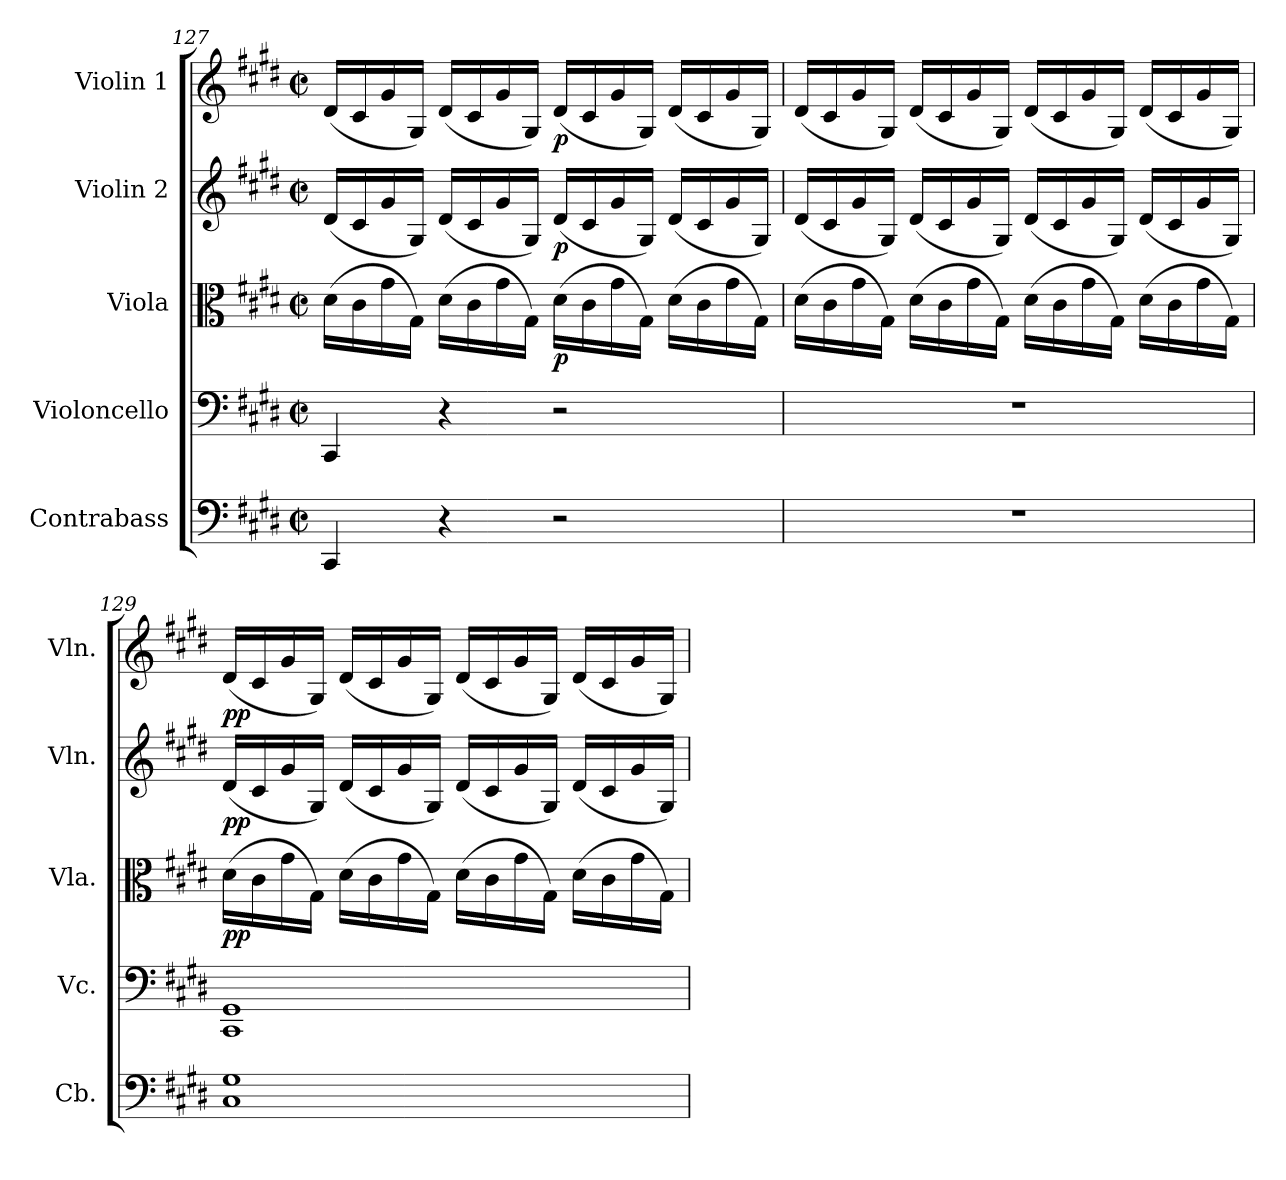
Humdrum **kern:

**kern	**dynam	**kern	**dynam	**kern	**dynam	**kern	**dynam	**kern	**dynam
*part5	*part5	*part4	*part4	*part3	*part3	*part2	*part2	*part1	*part1
*staff5	*staff5	*staff4	*staff4	*staff3	*staff3	*staff2	*staff2	*staff1	*staff1
*I"Contrabass	*	*I"Violoncello	*	*I"Viola	*	*I"Violin 2	*	*I"Violin 1	*
*I'Cb.	*	*I'Vc.	*	*I'Vla.	*	*I'Vln.	*	*I'Vln.	*
*clefF4	*	*clefF4	*	*clefC3	*	*clefG2	*	*clefG2	*
*ITrd7c12	*	*	*	*	*	*	*	*	*
*k[f#c#g#d#]	*	*k[f#c#g#d#]	*	*k[f#c#g#d#]	*	*k[f#c#g#d#]	*	*k[f#c#g#d#]	*
*M2/2	*	*M2/2	*	*M2/2	*	*M2/2	*	*M2/2	*
*met(c|)	*	*met(c|)	*	*met(c|)	*	*met(c|)	*	*met(c|)	*
=127	=127	=127	=127	=127	=127	=127	=127	=127	=127
4CCC#/	.	4CC#/	.	(16d#\LL	.	(16d#/LL	.	(16d#/LL	.
.	.	.	.	16c#\	.	16c#/	.	16c#/	.
.	.	.	.	16g#\	.	16g#/	.	16g#/	.
.	.	.	.	16G#\JJ)	.	16G#/JJ)	.	16G#/JJ)	.
4r	.	4r	.	(16d#\LL	.	(16d#/LL	.	(16d#/LL	.
.	.	.	.	16c#\	.	16c#/	.	16c#/	.
.	.	.	.	16g#\	.	16g#/	.	16g#/	.
.	.	.	.	16G#\JJ)	.	16G#/JJ)	.	16G#/JJ)	.
!	!	!	!	!	!LO:DY:b	!	!LO:DY:b	!	!LO:DY:b
2r	.	2r	.	(16d#\LL	p	(16d#/LL	p	(16d#/LL	p
.	.	.	.	16c#\	.	16c#/	.	16c#/	.
.	.	.	.	16g#\	.	16g#/	.	16g#/	.
.	.	.	.	16G#\JJ)	.	16G#/JJ)	.	16G#/JJ)	.
.	.	.	.	(16d#\LL	.	(16d#/LL	.	(16d#/LL	.
.	.	.	.	16c#\	.	16c#/	.	16c#/	.
.	.	.	.	16g#\	.	16g#/	.	16g#/	.
.	.	.	.	16G#\JJ)	.	16G#/JJ)	.	16G#/JJ)	.
!!LO:LB:g=z
=128	=128	=128	=128	=128	=128	=128	=128	=128	=128
1r	.	1r	.	(16d#\LL	.	(16d#/LL	.	(16d#/LL	.
.	.	.	.	16c#\	.	16c#/	.	16c#/	.
.	.	.	.	16g#\	.	16g#/	.	16g#/	.
.	.	.	.	16G#\JJ)	.	16G#/JJ)	.	16G#/JJ)	.
.	.	.	.	(16d#\LL	.	(16d#/LL	.	(16d#/LL	.
.	.	.	.	16c#\	.	16c#/	.	16c#/	.
.	.	.	.	16g#\	.	16g#/	.	16g#/	.
.	.	.	.	16G#\JJ)	.	16G#/JJ)	.	16G#/JJ)	.
.	.	.	.	(16d#\LL	.	(16d#/LL	.	(16d#/LL	.
.	.	.	.	16c#\	.	16c#/	.	16c#/	.
.	.	.	.	16g#\	.	16g#/	.	16g#/	.
.	.	.	.	16G#\JJ)	.	16G#/JJ)	.	16G#/JJ)	.
.	.	.	.	(16d#\LL	.	(16d#/LL	.	(16d#/LL	.
.	.	.	.	16c#\	.	16c#/	.	16c#/	.
.	.	.	.	16g#\	.	16g#/	.	16g#/	.
.	.	.	.	16G#\JJ)	.	16G#/JJ)	.	16G#/JJ)	.
=129	=129	=129	=129	=129	=129	=129	=129	=129	=129
!	!LO:DY:b	!	!LO:DY:b	!	!LO:DY:b	!	!LO:DY:b	!	!LO:DY:b
1CC# 1GG#	other-dynamics	1CC# 1GG#	other-dynamics	(16d#\LL	pp	(16d#/LL	pp	(16d#/LL	pp
.	.	.	.	16c#\	.	16c#/	.	16c#/	.
.	.	.	.	16g#\	.	16g#/	.	16g#/	.
.	.	.	.	16G#\JJ)	.	16G#/JJ)	.	16G#/JJ)	.
.	.	.	.	(16d#\LL	.	(16d#/LL	.	(16d#/LL	.
.	.	.	.	16c#\	.	16c#/	.	16c#/	.
.	.	.	.	16g#\	.	16g#/	.	16g#/	.
.	.	.	.	16G#\JJ)	.	16G#/JJ)	.	16G#/JJ)	.
.	.	.	.	(16d#\LL	.	(16d#/LL	.	(16d#/LL	.
.	.	.	.	16c#\	.	16c#/	.	16c#/	.
.	.	.	.	16g#\	.	16g#/	.	16g#/	.
.	.	.	.	16G#\JJ)	.	16G#/JJ)	.	16G#/JJ)	.
.	.	.	.	(16d#\LL	.	(16d#/LL	.	(16d#/LL	.
.	.	.	.	16c#\	.	16c#/	.	16c#/	.
.	.	.	.	16g#\	.	16g#/	.	16g#/	.
.	.	.	.	16G#\JJ)	.	16G#/JJ)	.	16G#/JJ)	.
=	=	=	=	=	=	=	=	=	=
*-	*-	*-	*-	*-	*-	*-	*-	*-	*-
